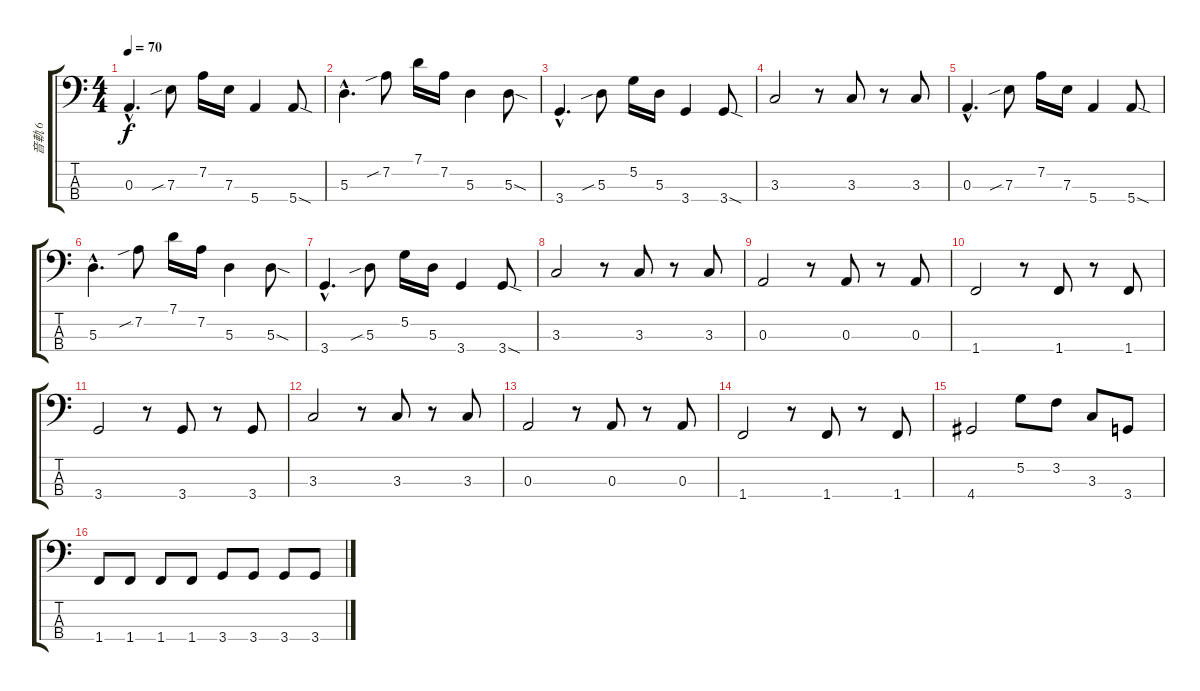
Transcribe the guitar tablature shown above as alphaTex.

\track ("音軌 6" "音軌 6") {instrument electricbassfinger}
\staff {score tabs}
\tuning (G2 D2 A1 E1) {hide}
\ts (4 4)
\tempo 70
\clef f4
\ks c
0.3{hac}.4{d dy f} 7.3{sib}.8 7.2.16 7.3.16 5.4.4 5.4{sod}.8 |
5.3{hac}.4{d} 7.2{sib}.8 7.1.16 7.2.16 5.3.4 5.3{sod}.8 |
3.4{hac}.4{d} 5.3{sib}.8 5.2.16 5.3.16 3.4.4 3.4{sod}.8 |
3.3.2 r.8 3.3.8 r.8 3.3.8 |
0.3{hac}.4{d} 7.3{sib}.8 7.2.16 7.3.16 5.4.4 5.4{sod}.8 |
5.3{hac}.4{d} 7.2{sib}.8 7.1.16 7.2.16 5.3.4 5.3{sod}.8 |
3.4{hac}.4{d} 5.3{sib}.8 5.2.16 5.3.16 3.4.4 3.4{sod}.8 |
3.3.2 r.8 3.3.8 r.8 3.3.8 |
0.3.2 r.8 0.3.8 r.8 0.3.8 |
1.4.2 r.8 1.4.8 r.8 1.4.8 |
3.4.2 r.8 3.4.8 r.8 3.4.8 |
3.3.2 r.8 3.3.8 r.8 3.3.8 |
0.3.2 r.8 0.3.8 r.8 0.3.8 |
1.4.2 r.8 1.4.8 r.8 1.4.8 |
4.4.2 5.2.8 3.2.8 3.3.8 3.4.8 |
1.4.8 1.4.8 1.4.8 1.4.8 3.4.8 3.4.8 3.4.8 3.4.8
